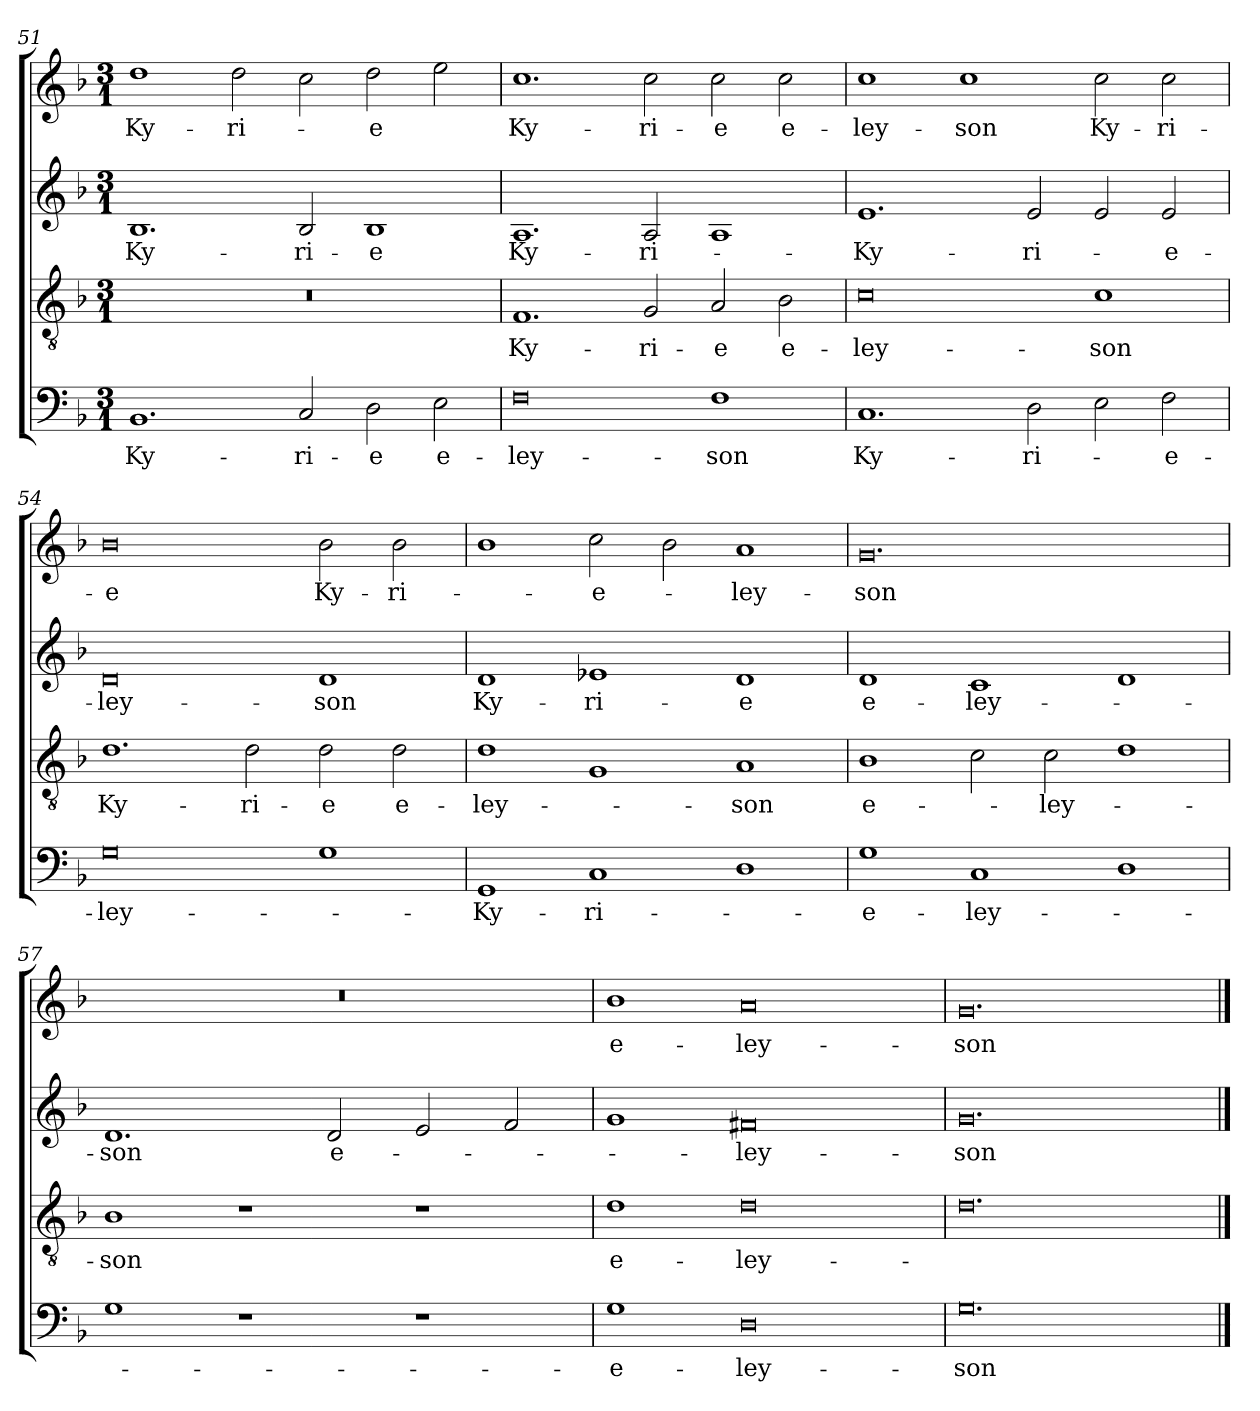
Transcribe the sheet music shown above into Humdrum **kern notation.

**kern	**text	**kern	**text	**kern	**text	**kern	**text
*part4	*part4	*part3	*part3	*part2	*part2	*part1	*part1
*staff4	*staff4	*staff3	*staff3	*staff2	*staff2	*staff1	*staff1
*clefF4	*	*clefGv2	*	*clefG2	*	*clefG2	*
*k[b-]	*	*k[b-]	*	*k[b-]	*	*k[b-]	*
*M3/1	*	*M3/1	*	*M3/1	*	*M3/1	*
=51	=51	=51	=51	=51	=51	=51	=51
1.BB-	Ky-	1%3r	.	1.B-	Ky-	1dd	Ky-
.	.	.	.	.	.	2dd\	-ri-
2C/	-ri-	.	.	2B-/	-ri-	2cc\	.
2D\	-e	.	.	1B-	-e	2dd\	-e
2E\	e-	.	.	.	.	2ee\	.
=52	=52	=52	=52	=52	=52	=52	=52
0F	-ley-	1.F	Ky-	1.A	Ky-	1.cc	Ky-
.	.	2G/	-ri-	2A/	-ri-	2cc\	-ri-
1F	-son	2A/	-e	1A	.	2cc\	-e
.	.	2B-\	e-	.	.	2cc\	e-
=53	=53	=53	=53	=53	=53	=53	=53
1.C	Ky-	0c	-ley-	1.e	-Ky-	1cc	-ley-
.	.	.	.	.	.	1cc	-son
2D\	-ri-	.	.	2e/	-ri-	.	.
2E\	.	1c	-son	2e/	.	2cc\	Ky-
2F\	-e-	.	.	2e/	-e-	2cc\	-ri-
=54	=54	=54	=54	=54	=54	=54	=54
0G	-ley-	1.d	Ky-	0d	-ley-	0b-	-e
.	.	2d\	-ri-	.	.	.	.
1G	.	2d\	-e	1d	-son	2b-\	Ky-
.	.	2d\	e-	.	.	2b-\	-ri-
=55	=55	=55	=55	=55	=55	=55	=55
1GG	-Ky-	1d	-ley-	1d	Ky-	1b-	.
1C	-ri-	1G	.	1e-X	-ri-	2cc\	-e-
.	.	.	.	.	.	2b-\	.
1D	.	1A	-son	1d	-e	1a	-ley-
=56	=56	=56	=56	=56	=56	=56	=56
1G	-e-	1B-	e-	1d	e-	0.g	-son
1C	-ley-	2c\	.	1c	-ley-	.	.
.	.	2c\	-ley-	.	.	.	.
1D	.	1d	.	1d	.	.	.
=57	=57	=57	=57	=57	=57	=57	=57
1G	.	1B-	-son	1.d	-son	1%3r	.
1r	.	1r	.	.	.	.	.
.	.	.	.	2d/	e-	.	.
1r	.	1r	.	2e/	.	.	.
.	.	.	.	2f/	.	.	.
=58	=58	=58	=58	=58	=58	=58	=58
1G	-e-	1d	e-	1g	.	1b-	e-
0D	-ley-	0d	-ley-	0f#X	-ley-	0a	-ley-
=59	=59	=59	=59	=59	=59	=59	=59
0.G	-son	0.d	.	0.g	-son	0.g	-son
==	==	==	==	==	==	==	==
*-	*-	*-	*-	*-	*-	*-	*-
